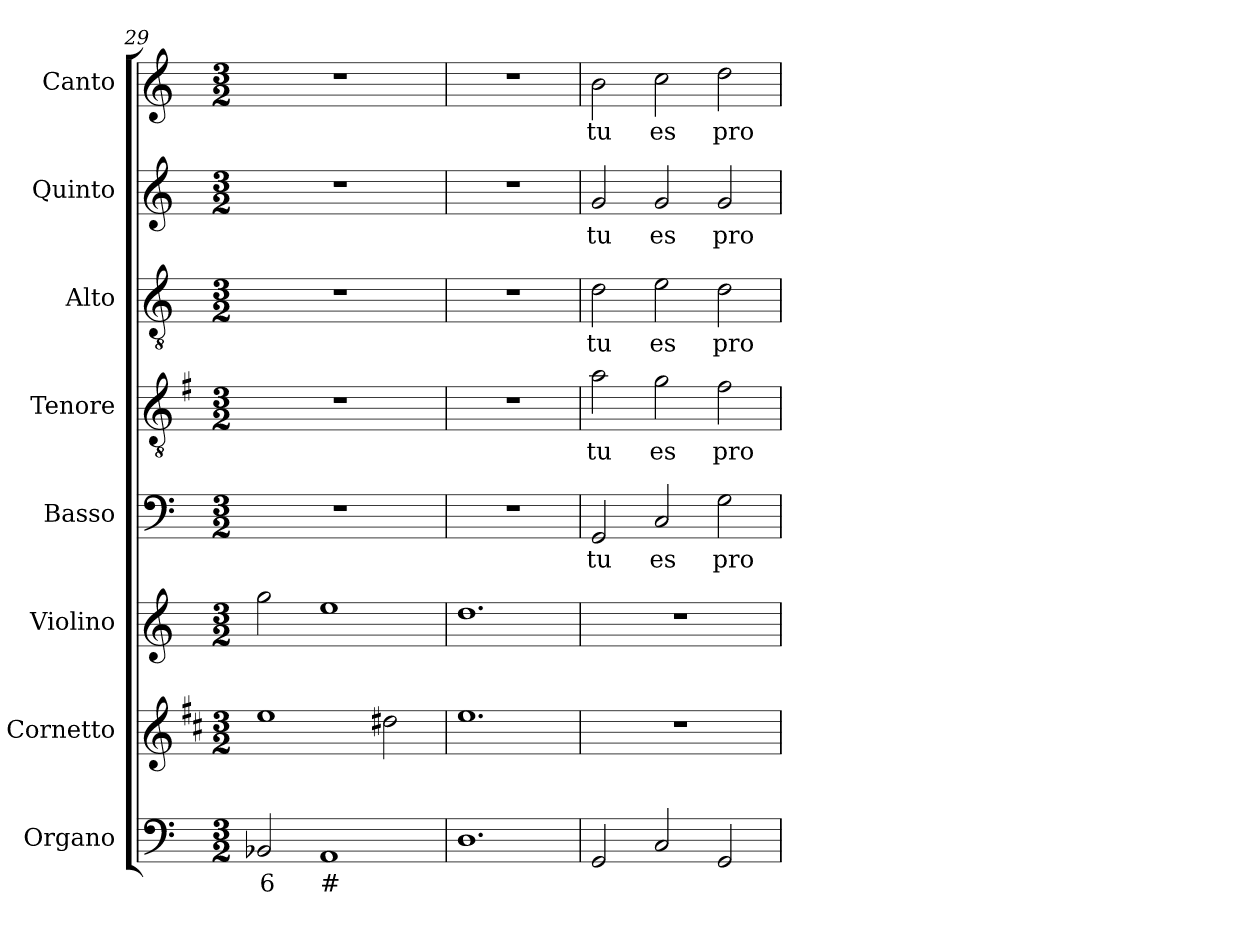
**kern	**text	**kern	**kern	**kern	**text	**kern	**text	**kern	**text	**kern	**text	**kern	**text
*part8	*part8	*part7	*part6	*part5	*part5	*part4	*part4	*part3	*part3	*part2	*part2	*part1	*part1
*staff8	*staff8	*staff7	*staff6	*staff5	*staff5	*staff4	*staff4	*staff3	*staff3	*staff2	*staff2	*staff1	*staff1
*I"Organo	*	*I"Cornetto	*I"Violino	*I"Basso	*	*I"Tenore	*	*I"Alto	*	*I"Quinto	*	*I"Canto	*
*I'Or	*	*I'Cto.	*I'Vln.	*I'B	*	*I'T	*	*I'A	*	*	*	*I'C	*
*clefF4	*	*clefG2	*clefG2	*clefF4	*	*clefGv2	*	*clefGv2	*	*clefG2	*	*clefG2	*
*	*	*ITrd1c2	*	*	*	*ITrd4c7	*	*	*	*	*	*	*
*k[]	*	*k[]	*k[]	*k[]	*	*k[]	*	*k[]	*	*k[]	*	*k[]	*
*C:	*	*C:	*C:	*C:	*	*C:	*	*C:	*	*C:	*	*C:	*
*M3/2	*	*M3/2	*M3/2	*M3/2	*	*M3/2	*	*M3/2	*	*M3/2	*	*M3/2	*
=29	=29	=29	=29	=29	=29	=29	=29	=29	=29	=29	=29	=29	=29
!	!LO:LY:b	!	!	!	!	!	!	!	!	!	!	!	!
2BB-X/	6	1dd	2gg\	1.r	.	1.r	.	1.r	.	1.r	.	1.r	.
!	!LO:LY:b	!	!	!	!	!	!	!	!	!	!	!	!
1AA	#	.	1ee	.	.	.	.	.	.	.	.	.	.
.	.	2cc#X\	.	.	.	.	.	.	.	.	.	.	.
=30	=30	=30	=30	=30	=30	=30	=30	=30	=30	=30	=30	=30	=30
1.D	.	1.dd	1.dd	1.r	.	1.r	.	1.r	.	1.r	.	1.r	.
=31	=31	=31	=31	=31	=31	=31	=31	=31	=31	=31	=31	=31	=31
!	!	!	!	!	!LO:LY:b	!	!LO:LY:b	!	!LO:LY:b	!	!LO:LY:b	!	!LO:LY:b
2GG/	.	1.r	1.r	2GG/	tu	2d\	tu	2d\	tu	2g/	tu	2b\	tu
!	!	!	!	!	!LO:LY:b	!	!LO:LY:b	!	!LO:LY:b	!	!LO:LY:b	!	!LO:LY:b
2C/	.	.	.	2C/	es	2c\	es	2e\	es	2g/	es	2cc\	es
!	!	!	!	!	!LO:LY:b	!	!LO:LY:b	!	!LO:LY:b	!	!LO:LY:b	!	!LO:LY:b
2GG/	.	.	.	2G\	pro-	2B\	pro-	2d\	pro-	2g/	pro-	2dd\	pro-
=	=	=	=	=	=	=	=	=	=	=	=	=	=
*-	*-	*-	*-	*-	*-	*-	*-	*-	*-	*-	*-	*-	*-
